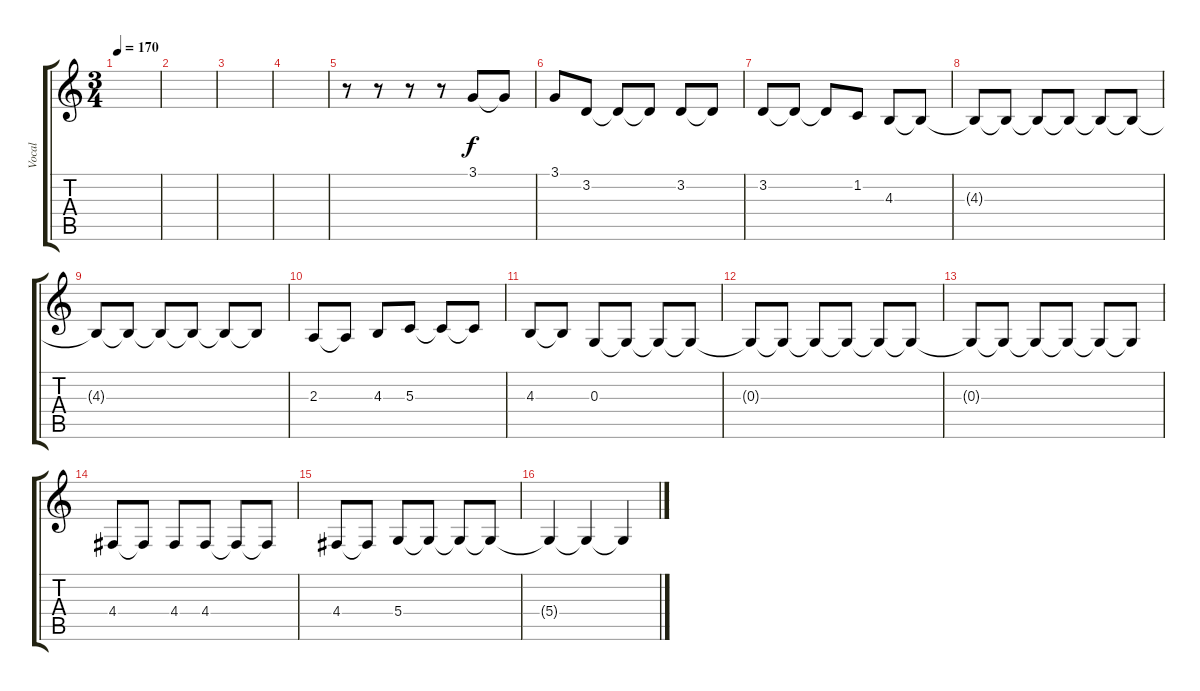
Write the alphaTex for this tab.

\track ("Vocal" "Vocal") {instrument violin}
\staff {score tabs}
\tuning (E4 B3 G3 D3 A2 E2) {hide}
\ts (3 4)
\tempo 170
\clef g2
\ks c
|
|
|
|
r.8 r.8 r.8 r.8 3.1.8 3.1{t}.8 |
3.1.8 3.2.8 3.2{t}.8 3.2{t}.8 3.2.8 3.2{t}.8 |
3.2.8 3.2{t}.8 3.2{t}.8 1.2.8 4.3.8 4.3{t}.8 |
4.3{t}.8 4.3{t}.8 4.3{t}.8 4.3{t}.8 4.3{t}.8 4.3{t}.8 |
4.3{t}.8 4.3{t}.8 4.3{t}.8 4.3{t}.8 4.3{t}.8 4.3{t}.8 |
2.3.8 2.3{t}.8 4.3.8 5.3.8 5.3{t}.8 5.3{t}.8 |
4.3.8 4.3{t}.8 0.3.8 0.3{t}.8 0.3{t}.8 0.3{t}.8 |
0.3{t}.8 0.3{t}.8 0.3{t}.8 0.3{t}.8 0.3{t}.8 0.3{t}.8 |
0.3{t}.8 0.3{t}.8 0.3{t}.8 0.3{t}.8 0.3{t}.8 0.3{t}.8 |
4.4.8 4.4{t}.8 4.4.8 4.4.8 4.4{t}.8 4.4{t}.8 |
4.4.8 4.4{t}.8 5.4.8 5.4{t}.8 5.4{t}.8 5.4{t}.8 |
5.4{t}.4 5.4{t}.4 5.4{t}.4
